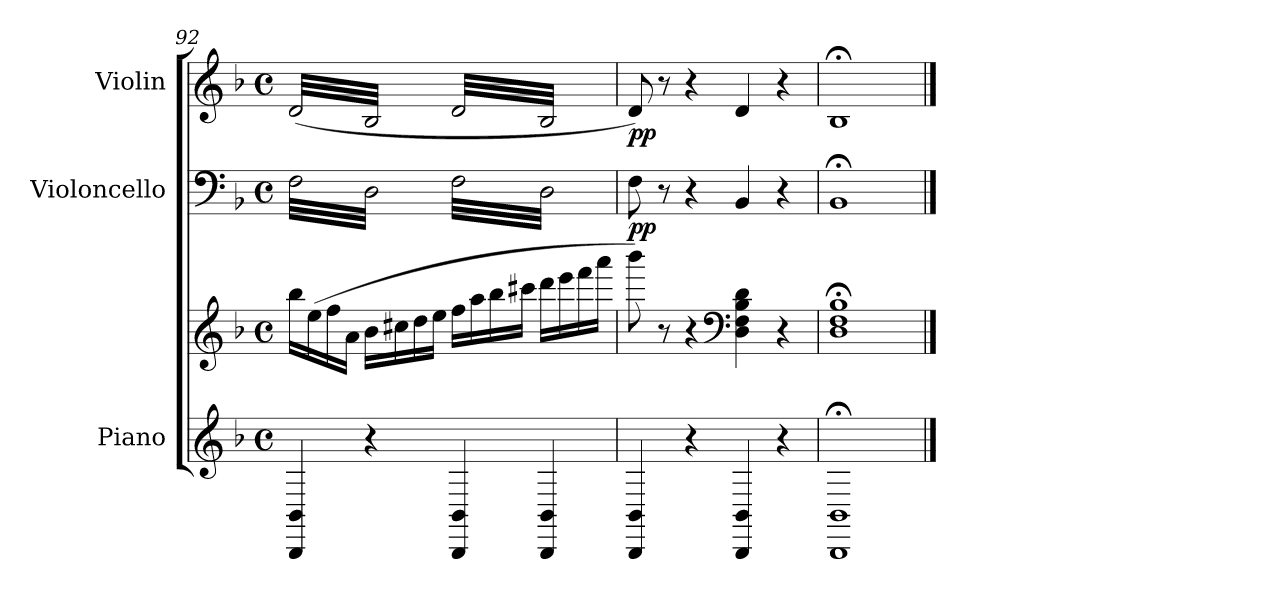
**kern	**kern	**kern	**dynam	**kern	**dynam
*part3	*part3	*part2	*part2	*part1	*part1
*staff4	*staff3	*staff2	*staff2	*staff1	*staff1
*I"Piano	*	*I"Violoncello	*	*I"Violin	*
*I'Pno	*	*I'Vc	*	*I'Vln	*
!!LO:PB:g=z
*clefG2	*clefG2	*clefF4	*	*clefG2	*
*k[b-]	*k[b-]	*k[b-]	*	*k[b-]	*
*M4/4	*M4/4	*M4/4	*	*M4/4	*
*met(c)	*met(c)	*met(c)	*	*met(c)	*
=92	=92	=92	=92	=92	=92
*	*	*tremolo	*	*	*
*	*	*	*	*tremolo	*
4BBB-/ 4BB-/	16bb-\LL	(>32F\LLL	.	(<32d/LLL	.
.	.	32D\	.	32B-/	.
.	(>16ee\	32F\	.	32d/	.
.	.	32D\	.	32B-/	.
.	16ff\	32F\	.	32d/	.
.	.	32D\	.	32B-/	.
.	16a\JJ	32F\	.	32d/	.
.	.	32D\	.	32B-/	.
4r	16b-\LL	32F\	.	32d/	.
.	.	32D\	.	32B-/	.
.	16cc#X\	32F\	.	32d/	.
.	.	32D\	.	32B-/	.
.	16dd\	32F\	.	32d/	.
.	.	32D\	.	32B-/	.
.	16ee\JJ	32F\	.	32d/	.
.	.	32D\JJJ	.	32B-/JJJ	.
4BBB-/ 4BB-/	16ff\LL	32F\LLL	.	32d/LLL	.
.	.	32D\)	.	32B-/	.
.	16aa\	32F\	.	32d/	.
.	.	32D\)	.	32B-/	.
.	16bb-\	32F\	.	32d/	.
.	.	32D\)	.	32B-/	.
.	16ccc#X\JJ	32F\	.	32d/	.
.	.	32D\)	.	32B-/	.
4BBB-/ 4BB-/	16ddd\LL	32F\	.	32d/	.
.	.	32D\)	.	32B-/	.
.	16eee\	32F\	.	32d/	.
.	.	32D\)	.	32B-/	.
.	16fff\	32F\	.	32d/	.
.	.	32D\)	.	32B-/	.
.	16aaa\JJ	32F\	.	32d/	.
.	.	32D\)JJJ	.	32B-/JJJ	.
*	*	*	*	*Xtremolo	*
*	*	*Xtremolo	*	*	*
=93	=93	=93	=93	=93	=93
!	!	!	!LO:DY:b	!	!LO:DY:b
4BBB-/ 4BB-/	8bbb-\)	8F\	pp	8d/)	pp
.	.	.	.	.	.
.	.	.	.	.	.
.	.	.	.	.	.
.	8r	8r	.	8r	.
.	.	.	.	.	.
.	.	.	.	.	.
.	.	.	.	.	.
4r	4r	4r	.	4r	.
*	*clefF4	*	*	*	*
4BBB-/ 4BB-/	4D\ 4F\ 4B-\ 4d\	4BB-/	.	4d/	.
4r	4r	4r	.	4r	.
=94	=94	=94	=94	=94	=94
1BBB-;< 1BB-;<	1D;< 1F;< 1B-;<	1BB-;<	.	1B-;<	.
==	==	==	==	==	==
*-	*-	*-	*-	*-	*-
